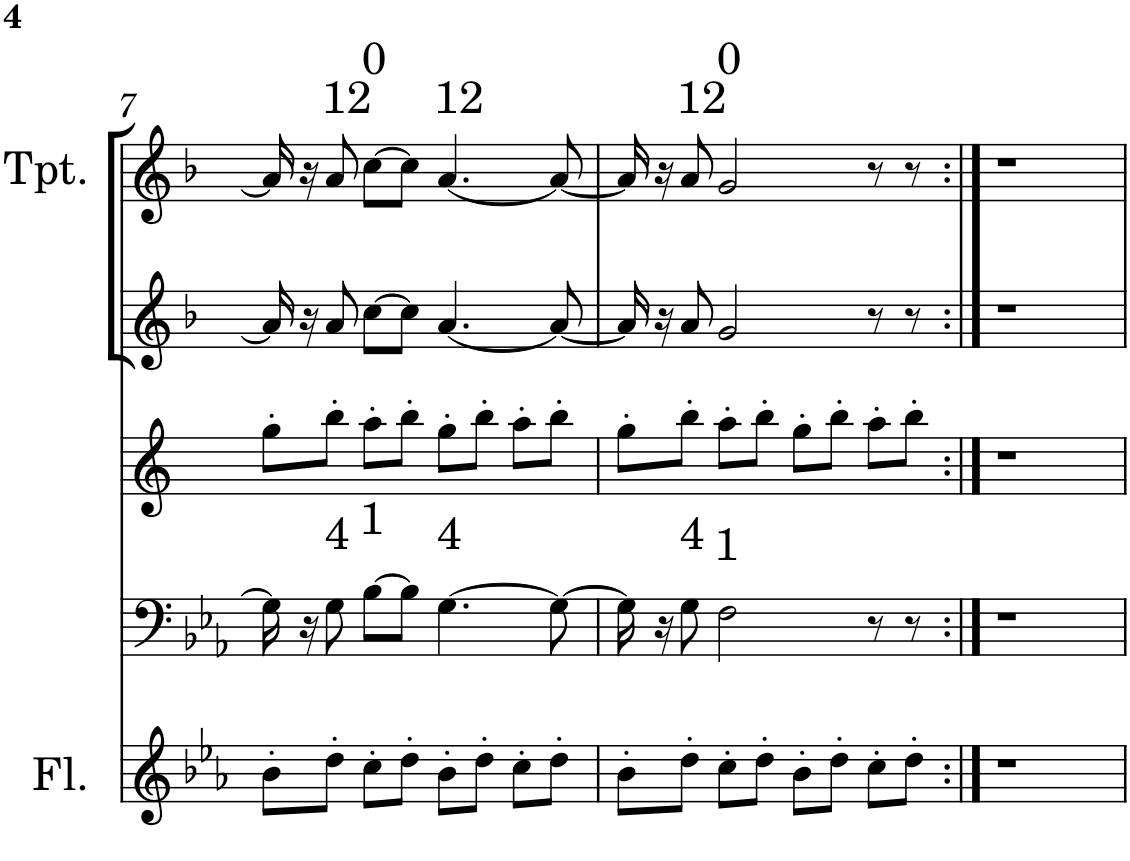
**kern	**kern	**kern	**kern	**kern
*part5	*part4	*part3	*part2	*part1
*staff5	*staff4	*staff3	*staff2	*staff1
*I"Flauta	*I"Trombone	*I"Saxofone Alto	*I"Trompete Bb	*I"Trumpet in Bb
*I'Fl.	*I'Trb	*	*I'Tpt	*I'Tpt.
!!LO:PB:g=z
*clefG2	*clefF4	*clefG2	*clefG2	*clefG2
*	*	*Trd5c9	*Trd1c2	*Trd1c2
*k[b-e-a-]	*k[b-e-a-]	*k[]	*k[b-]	*k[b-]
*E-:	*E-:	*	*F:	*F:
*M4/4	*M4/4	*M4/4	*M4/4	*M4/4
=7	=7	=7	=7	=7
8b-'\L	16G\]	8gg'\L	16a/]	16a/]
.	16r	.	16r	16r
!	!	!	!	!LO:TX:a:t=12
!	!LO:TX:a:t=4	!	!	!
8dd'\J	8G\	8bb'\J	8a/	8a/
!	!	!	!	!LO:TX:a:t=0
!	!LO:TX:a:t=1	!	!	!
8cc'\L	[>8B-\L	8aa'\L	[>8cc\L	[>8cc\L
8dd'\J	8B-\J]	8bb'\J	8cc\J]	8cc\J]
!	!	!	!	!LO:TX:a:t=12
!	!LO:TX:a:t=4	!	!	!
8b-'\L	[>4.G\	8gg'\L	[<4.a/	[<4.a/
8dd'\J	.	8bb'\J	.	.
8cc'\L	.	8aa'\L	.	.
8dd'\J	8G\_	8bb'\J	8a/_	8a/_
=8	=8	=8	=8	=8
8b-'\L	16G\]	8gg'\L	16a/]	16a/]
.	16r	.	16r	16r
!	!	!	!	!LO:TX:a:t=12
!	!LO:TX:a:t=4	!	!	!
8dd'\J	8G\	8bb'\J	8a/	8a/
!	!	!	!	!LO:TX:a:t=0
!	!LO:TX:a:t=1	!	!	!
8cc'\L	2F\	8aa'\L	2g/	2g/
8dd'\J	.	8bb'\J	.	.
8b-'\L	.	8gg'\L	.	.
8dd'\J	.	8bb'\J	.	.
8cc'\L	8r	8aa'\L	8r	8r
8dd'\J	8r	8bb'\J	8r	8r
=9:|!	=9:|!	=9:|!	=9:|!	=9:|!
1r	1r	1r	1r	1r
=	=	=	=	=
*-	*-	*-	*-	*-
